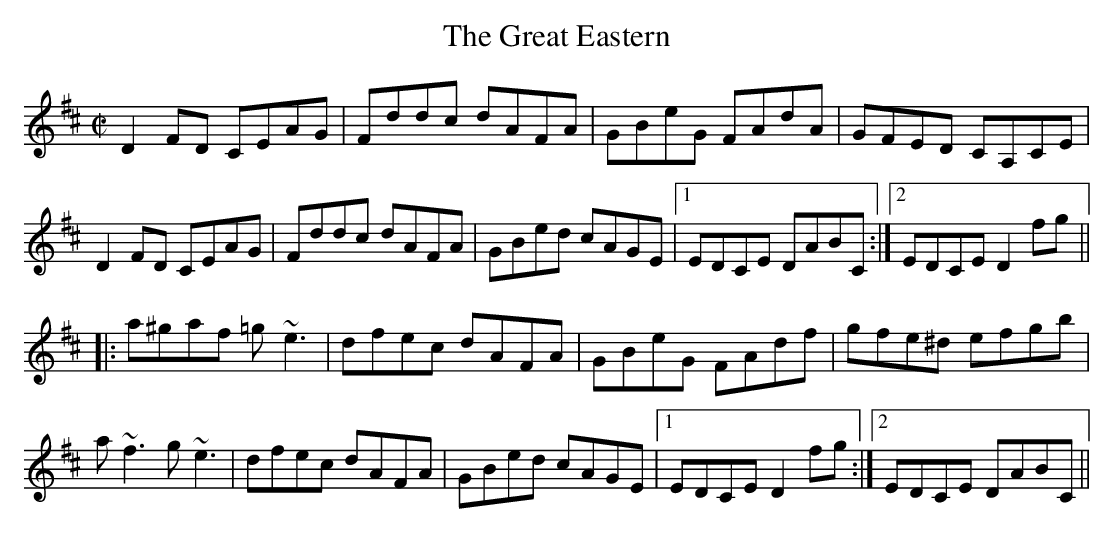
X:1
T:Great Eastern, The
M:C|
L:1/8
K:D
D2FD CEAG|Fddc dAFA|GBeG FAdA|GFED CA,CE|
!D2FD CEAG|Fddc dAFA|GBed cAGE|1 EDCE DABC:|2 EDCE D2fg||
!|:a^gaf =g~e3|dfec dAFA|GBeG FAdf|gfe^d efgb|
!a~f3 g~e3|dfec dAFA|GBed cAGE|1 EDCE D2fg:|2 EDCE DABC||
